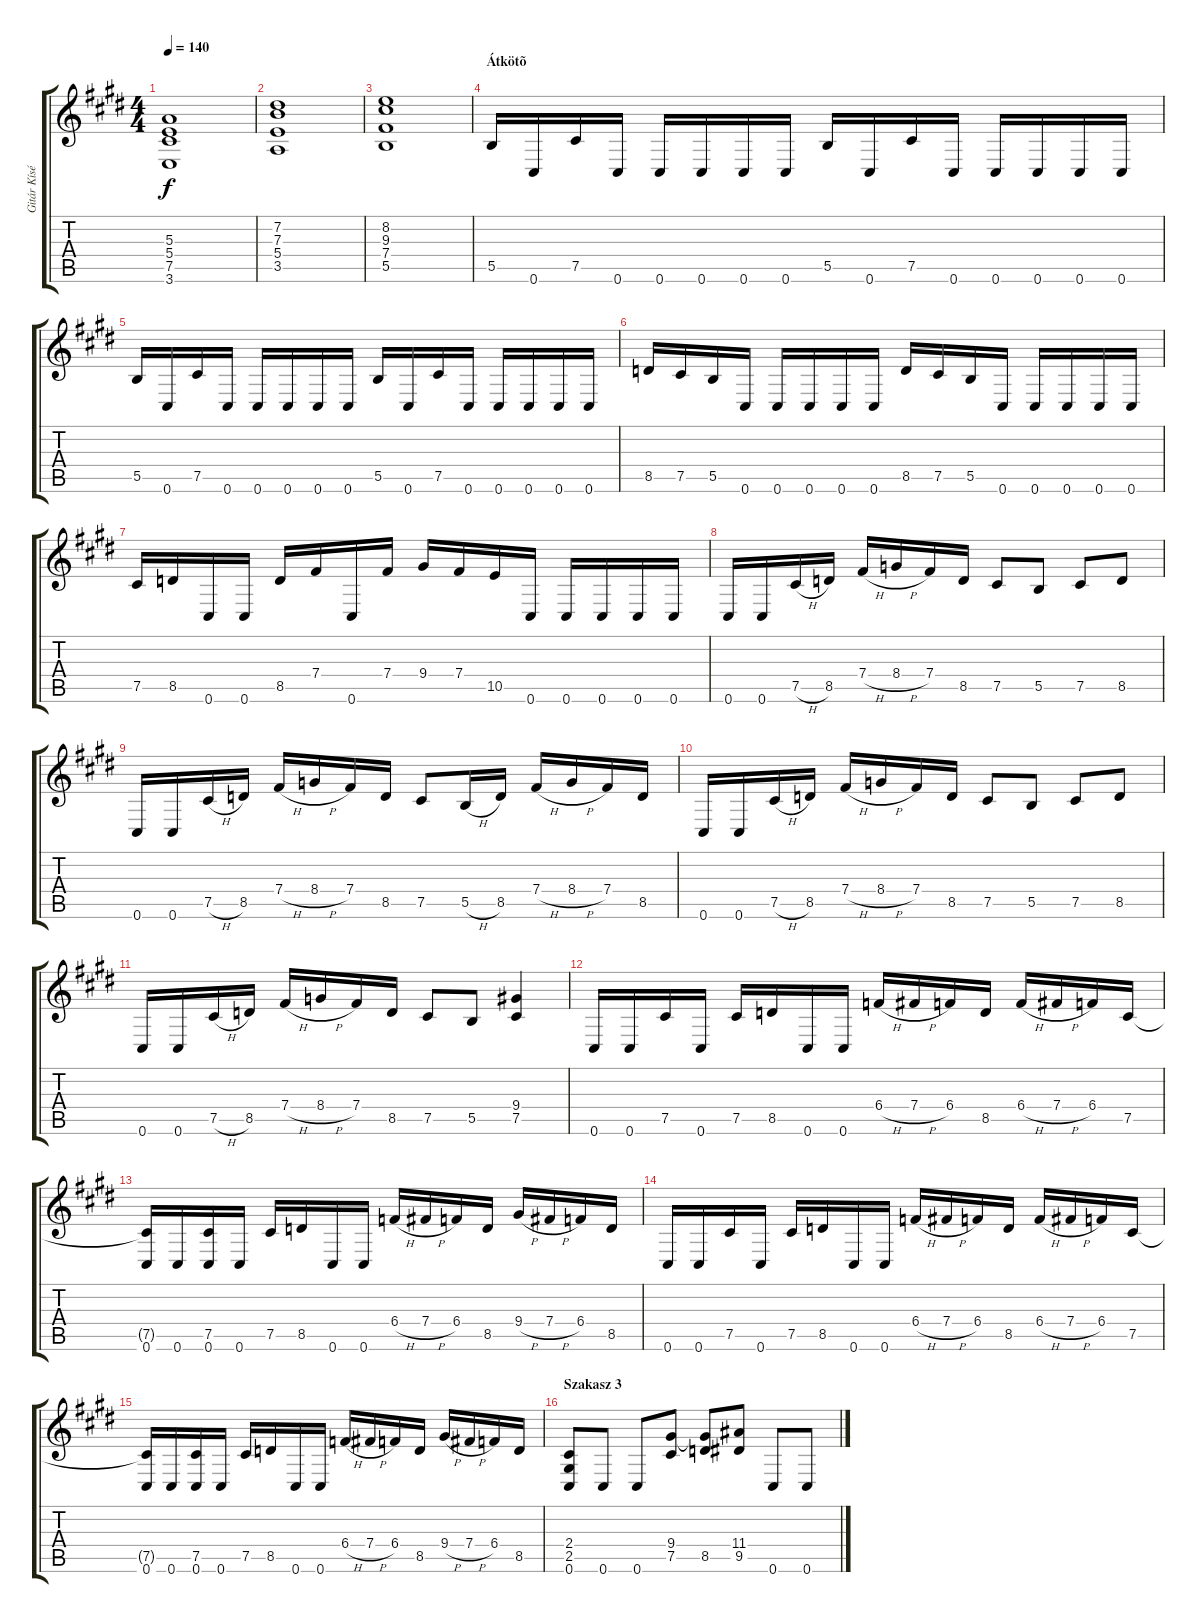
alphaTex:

\track ("Gitár Kíséret 1" "Gitár Kísé") {instrument distortionguitar}
\staff {score tabs}
\tuning (Db4 Ab3 E3 B2 Gb2 Db2) {hide}
\ts (4 4)
\tempo 140
\clef g2
\ks c#minor
(5.3 5.4 7.5 3.6).1{dy f} |
(7.2 7.3 5.4 3.5).1 |
(8.2 9.3 7.4 5.5).1 |
\section ("" "Átkötõ")
5.5.16 0.6.16 7.5.16 0.6.16 0.6.16 0.6.16 0.6.16 0.6.16 5.5.16 0.6.16 7.5.16 0.6.16 0.6.16 0.6.16 0.6.16 0.6.16 |
5.5.16 0.6.16 7.5.16 0.6.16 0.6.16 0.6.16 0.6.16 0.6.16 5.5.16 0.6.16 7.5.16 0.6.16 0.6.16 0.6.16 0.6.16 0.6.16 |
8.5.16 7.5.16 5.5.16 0.6.16 0.6.16 0.6.16 0.6.16 0.6.16 8.5.16 7.5.16 5.5.16 0.6.16 0.6.16 0.6.16 0.6.16 0.6.16 |
7.5.16 8.5.16 0.6.16 0.6.16 8.5.16 7.4.16 0.6.16 7.4.16 9.4.16 7.4.16 10.5.16 0.6.16 0.6.16 0.6.16 0.6.16 0.6.16 |
0.6.16 0.6.16 7.5{h}.16 8.5.16 7.4{h}.16 8.4{h}.16 7.4.16 8.5.16 7.5.8 5.5.8 7.5.8 8.5.8 |
0.6.16 0.6.16 7.5{h}.16 8.5.16 7.4{h}.16 8.4{h}.16 7.4.16 8.5.16 7.5.8 5.5{h}.16 8.5.16 7.4{h}.16 8.4{h}.16 7.4.16 8.5.16 |
0.6.16 0.6.16 7.5{h}.16 8.5.16 7.4{h}.16 8.4{h}.16 7.4.16 8.5.16 7.5.8 5.5.8 7.5.8 8.5.8 |
0.6.16 0.6.16 7.5{h}.16 8.5.16 7.4{h}.16 8.4{h}.16 7.4.16 8.5.16 7.5.8 5.5.8 (9.4 7.5).4 |
0.6.16 0.6.16 7.5.16 0.6.16 7.5.16 8.5.16 0.6.16 0.6.16 6.4{h}.16 7.4{h}.16 6.4.16 8.5.16 6.4{h}.16 7.4{h}.16 6.4.16 7.5.16 |
(7.5{t} 0.6).16 0.6.16 (7.5 0.6).16 0.6.16 7.5.16 8.5.16 0.6.16 0.6.16 6.4{h}.16 7.4{h}.16 6.4.16 8.5.16 9.4{h}.16 7.4{h}.16 6.4.16 8.5.16 |
0.6.16 0.6.16 7.5.16 0.6.16 7.5.16 8.5.16 0.6.16 0.6.16 6.4{h}.16 7.4{h}.16 6.4.16 8.5.16 6.4{h}.16 7.4{h}.16 6.4.16 7.5.16 |
(7.5{t} 0.6).16 0.6.16 (7.5 0.6).16 0.6.16 7.5.16 8.5.16 0.6.16 0.6.16 6.4{h}.16 7.4{h}.16 6.4.16 8.5.16 9.4{h}.16 7.4{h}.16 6.4.16 8.5.16 |
\section ("" "Szakasz 3")
(2.4 2.5 0.6).8 0.6.8 0.6.8 (9.4 7.5).8 (9.4{t} 8.5).8 (11.4 9.5).8 0.6.8 0.6.8
